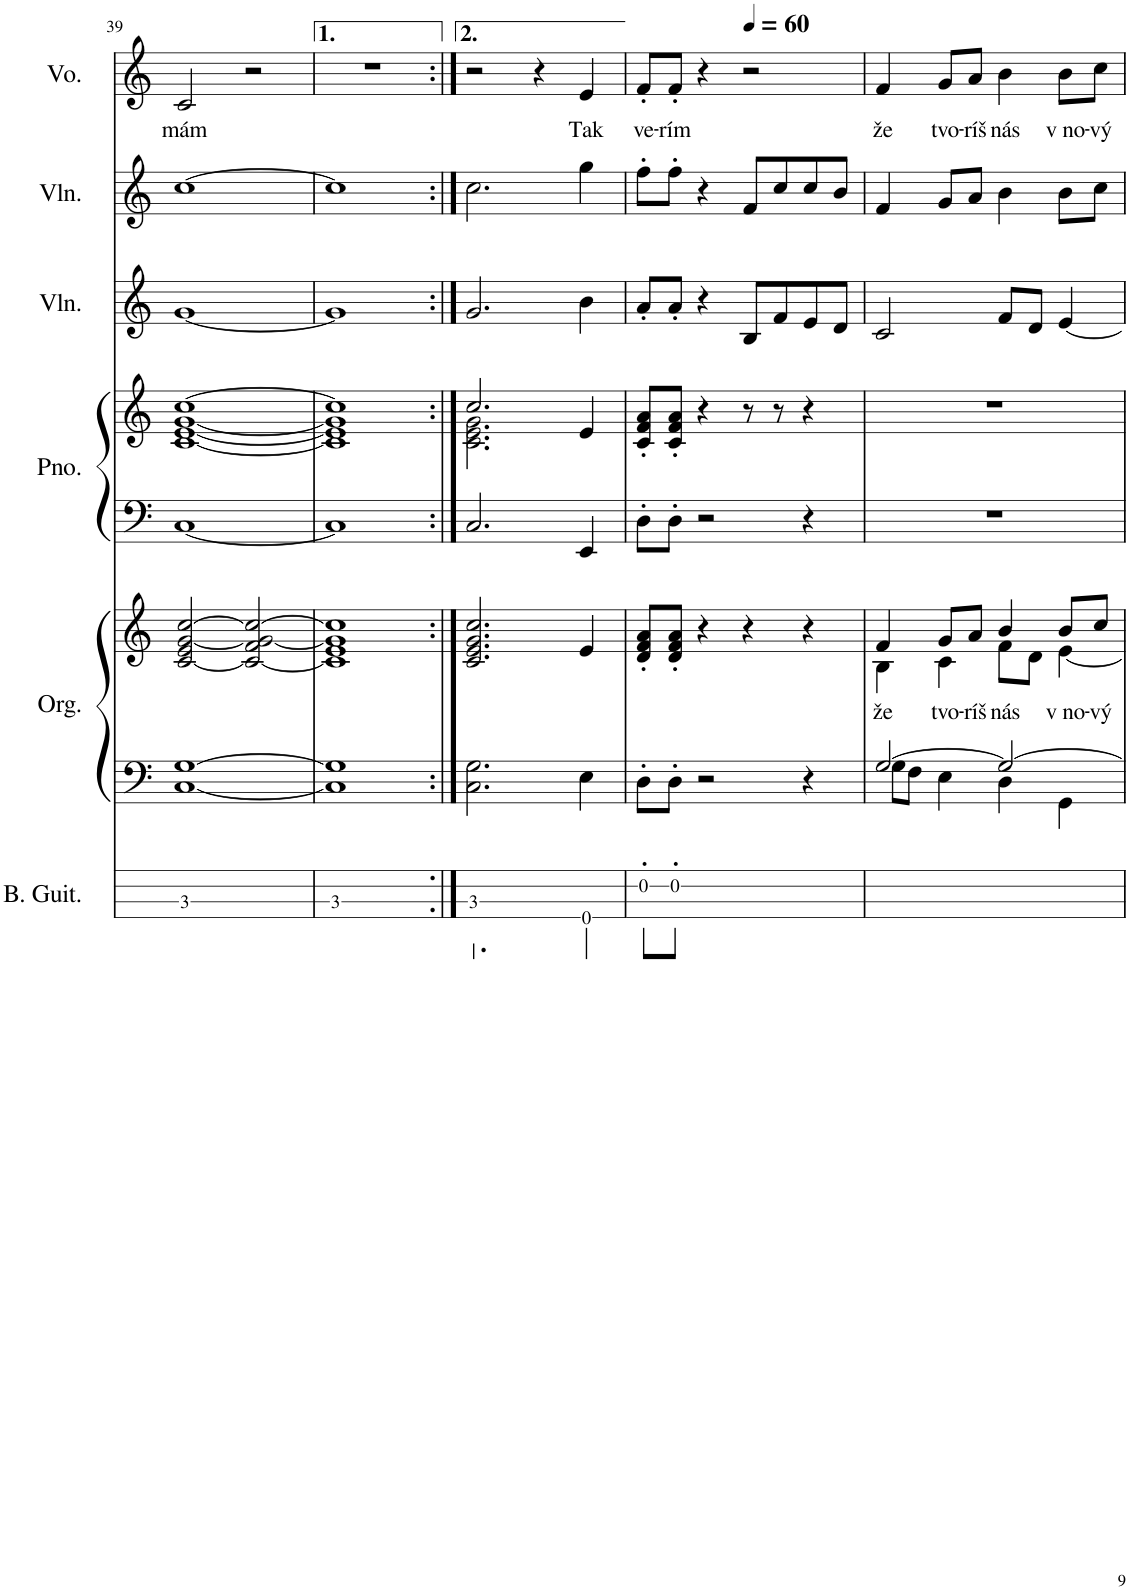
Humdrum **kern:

**kern	**kern	**kern	**kern	**text	**text	**kern	**kern	**kern	**kern	**kern	**text
*part7	*part6	*part5	*part5	*part5	*part5	*part4	*part4	*part3	*part2	*part1	*part1
*staff9	*staff8	*staff7	*staff6	*staff6	*staff6	*staff5	*staff4	*staff3	*staff2	*staff1	*staff1
*I"Bass Guitar	*I"Bass Guitar	*I"Organ	*	*	*	*I"Piano	*	*I"Violin	*I"Violin	*I"Voice	*
*I'B. Guit.	*I'B. Guit.	*I'Org.	*	*	*	*I'Pno.	*	*I'Vln.	*I'Vln.	*I'Vo.	*
!!LO:PB:g=z
*clefF4	*	*clefF4	*clefG2	*	*	*clefF4	*clefG2	*clefG2	*clefG2	*clefG2	*
*Trd7c12	*Trd7c12	*	*	*	*	*	*	*	*	*	*
*k[]	*k[]	*k[]	*k[]	*	*	*k[]	*k[]	*k[]	*k[]	*k[]	*
*M4/4	*M4/4	*M4/4	*M4/4	*	*	*M4/4	*M4/4	*M4/4	*M4/4	*M4/4	*
=39	=39	=39	=39	=39	=39	=39	=39	=39	=39	=39	=39
*	*	*	*	*	*	*	*^	*	*	*	*
!	!	!	!	!	!	!	!	!	!	!	!	!LO:LY:b
1C	1C	[1C [1G	[2c/ 2e/ [2g/ [2cc/	.	.	[1C	[1cc	[1c [1e [1g	[1g	[1cc	2c/	mám
.	.	.	2c/_ 2f/ 2g/_ 2cc/_	.	.	.	.	.	.	.	2r	.
=40	=40	=40	=40	=40	=40	=40	=40	=40	=40	=40	=40	=40
1C	1C	1C] 1G]	1c] 1e 1g] 1cc]	.	.	1C]	1cc]	1c] 1e] 1g]	1g]	1cc]	1r	.
=41:|!	=41:|!	=41:|!	=41:|!	=41:|!	=41:|!	=41:|!	=41:|!	=41:|!	=41:|!	=41:|!	=41:|!	=41:|!
2.C	2.C\	2.C\ 2.G\	2.c/ 2.e/ 2.g/ 2.cc/	.	.	2.C/	2.cc/	2.c\ 2.e\ 2.g\	2.g/	2.cc\	2r	.
.	.	.	.	.	.	.	.	.	.	.	4r	.
!	!	!	!	!	!	!	!	!	!	!	!	!LO:LY:b
4EE	4EE\	4E\	4e/	.	.	4EE/	4e/	4ryy	4b\	4gg\	4e/	Tak
=42	=42	=42	=42	=42	=42	=42	=42	=42	=42	=42	=42	=42
!	!	!	!	!	!	!	!	!	!	!	!	!LO:LY:b
*	*	*	*	*	*	*	*v	*v	*	*	*	*
8D'\L	8D'\L	8D'\L	8d/' 8f/' 8a/'L	.	.	8D'\L	8c/' 8f/' 8a/'L	8a'/L	8ff'\L	8f'/L	ve-
!	!	!	!	!	!	!	!	!	!	!	!LO:LY:b
8D'\J	8D'\J	8D'\J	8d/' 8f/' 8a/'J	.	.	8D'\J	8c/' 8f/' 8a/'J	8a'/J	8ff'\J	8f'/J	-rím
2r	2r	2r	4r	.	.	2r	4r	4r	4r	4r	.
*	*	*	*	*	*	*	*	*	*	*MM60	*
.	.	.	4r	.	.	.	8r	8B/L	8f/L	2r	.
.	.	.	.	.	.	.	8r	8f/	8cc/	.	.
4r	4r	4r	4r	.	.	4r	4r	8e/	8cc/	.	.
.	.	.	.	.	.	.	.	8d/J	8b/J	.	.
=43	=43	=43	=43	=43	=43	=43	=43	=43	=43	=43	=43
*	*	*^	*	*	*	*	*	*	*	*	*
!	!	!	!	!	!	!LO:LY:b	!	!	!	!	!	!LO:LY:b
*	*	*	*	*^	*	*	*	*	*	*	*	*
1r	1r	[2G/	8G\L	4f/	4B\	.	že	1r	1r	2c/	4f/	4f/	že
.	.	.	8F\J	.	.	.	.	.	.	.	.	.	.
!	!	!	!	!	!	!	!LO:LY:b	!	!	!	!	!	!LO:LY:b
.	.	.	4E\	8g/L	4c\	.	tvo-	.	.	.	8g/L	8g/L	tvo-
!	!	!	!	!	!	!	!LO:LY:b	!	!	!	!	!	!LO:LY:b
.	.	.	.	8a/J	.	.	-ríš	.	.	.	8a/J	8a/J	-ríš
!	!	!	!	!	!	!	!LO:LY:b	!	!	!	!	!	!LO:LY:b
.	.	2G/_	4D\	4b/	8f\L	.	nás	.	.	8f/L	4b\	4b\	nás
.	.	.	.	.	8d\J	.	.	.	.	8d/J	.	.	.
!	!	!	!	!	!	!	!LO:LY:b	!	!	!	!	!	!LO:LY:b
.	.	.	4GG\	8b/L	[4e\	.	v no-	.	.	[4e/	8b\L	8b\L	v no-
!	!	!	!	!	!	!	!LO:LY:b	!	!	!	!	!	!LO:LY:b
.	.	.	.	8cc/J	.	.	-vý	.	.	.	8cc\J	8cc\J	-vý
*	*	*v	*v	*	*	*	*	*	*	*	*	*	*
*	*	*	*v	*v	*	*	*	*	*	*	*	*
=	=	=	=	=	=	=	=	=	=	=	=
*-	*-	*-	*-	*-	*-	*-	*-	*-	*-	*-	*-
